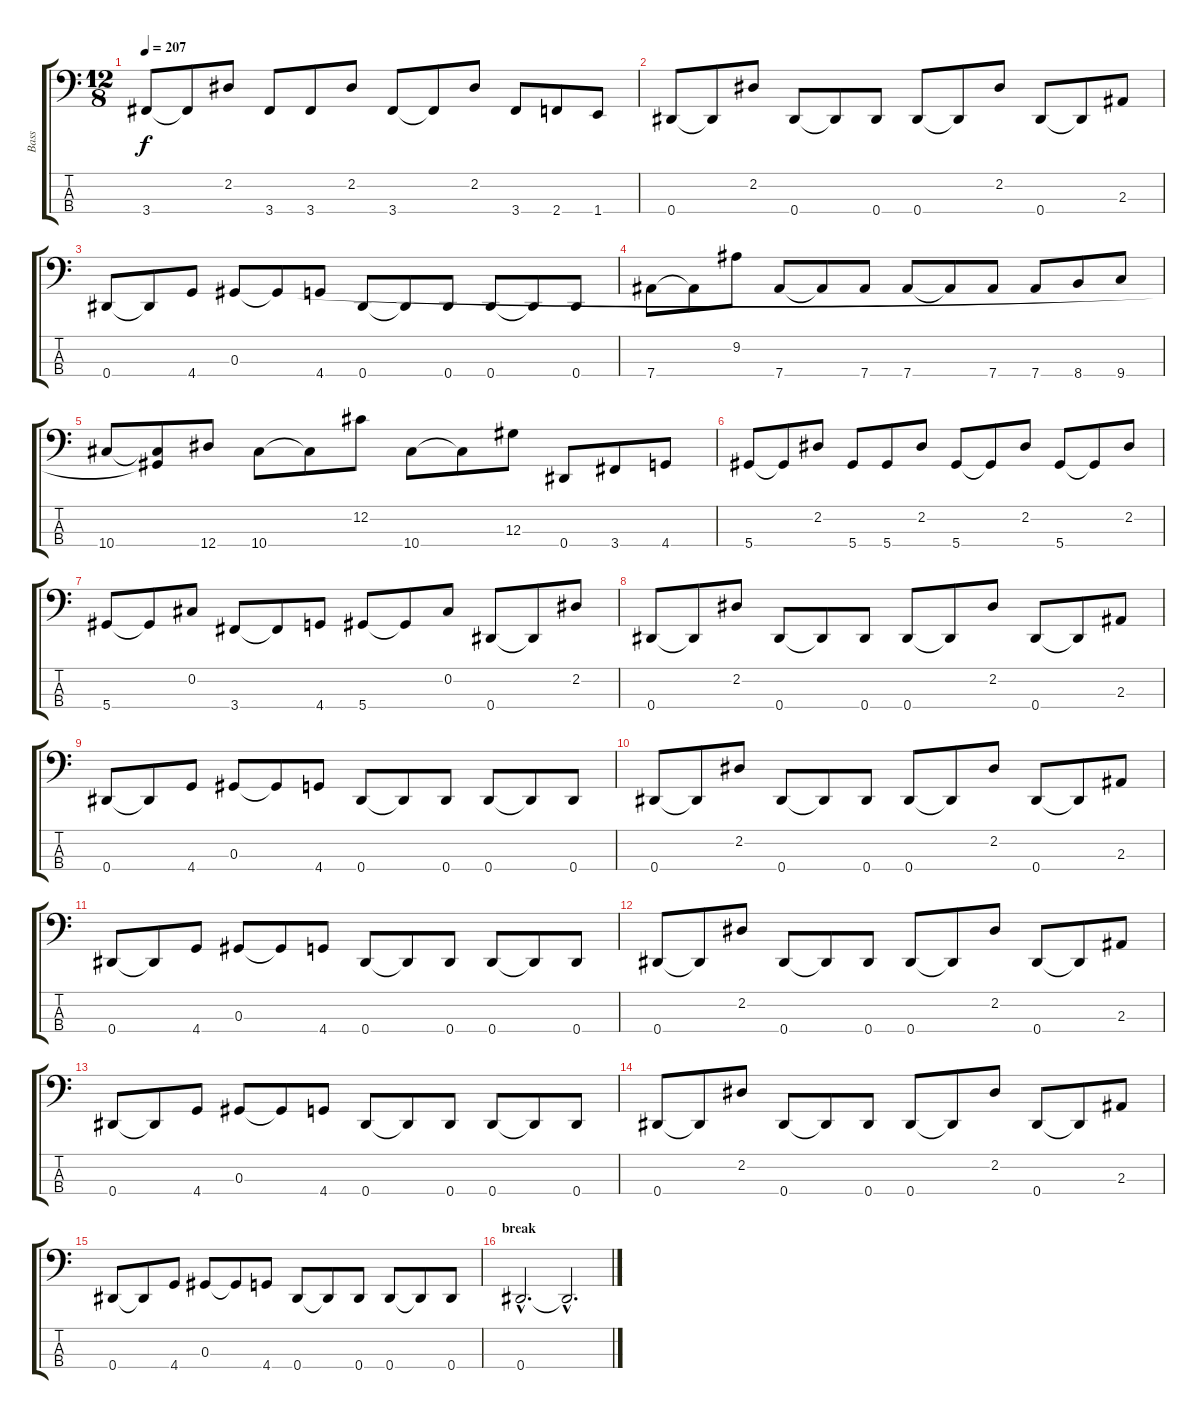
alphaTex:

\track ("Bass" "Bass") {instrument electricbasspick}
\staff {score tabs}
\tuning (Gb2 Db2 Ab1 Eb1) {hide}
\ts (12 8)
\tempo 207
\clef f4
\ks c
3.4.8{dy f} 3.4{t}.8 2.2.8 3.4.8 3.4.8 2.2.8 3.4.8 3.4{t}.8 2.2.8 3.4.8 2.4.8 1.4.8 |
0.4.8 0.4{t}.8 2.2.8 0.4.8 0.4{t}.8 0.4.8 0.4.8 0.4{t}.8 2.2.8 0.4.8 0.4{t}.8 2.3.8 |
0.4.8 0.4{t}.8 4.4.8 0.3.8 0.3{t}.8 4.4.8 0.4.8 0.4{t}.8 0.4.8 0.4.8 0.4{t}.8 0.4.8 |
7.4.8 7.4{t}.8 9.2.8 7.4.8 7.4{t}.8 7.4.8 7.4.8 7.4{t}.8 7.4.8 7.4.8 8.4.8 9.4.8 |
10.4.8 (0.3{t} 10.4{t}).8 12.4.8 10.4.8 10.4{t}.8 12.2.8 10.4.8 10.4{t}.8 12.3.8 0.4.8 3.4.8 4.4.8 |
5.4.8 5.4{t}.8 2.2.8 5.4.8 5.4.8 2.2.8 5.4.8 5.4{t}.8 2.2.8 5.4.8 5.4{t}.8 2.2.8 |
5.4.8 5.4{t}.8 0.2.8 3.4.8 3.4{t}.8 4.4.8 5.4.8 5.4{t}.8 0.2.8 0.4.8 0.4{t}.8 2.2.8 |
0.4.8 0.4{t}.8 2.2.8 0.4.8 0.4{t}.8 0.4.8 0.4.8 0.4{t}.8 2.2.8 0.4.8 0.4{t}.8 2.3.8 |
0.4.8 0.4{t}.8 4.4.8 0.3.8 0.3{t}.8 4.4.8 0.4.8 0.4{t}.8 0.4.8 0.4.8 0.4{t}.8 0.4.8 |
0.4.8 0.4{t}.8 2.2.8 0.4.8 0.4{t}.8 0.4.8 0.4.8 0.4{t}.8 2.2.8 0.4.8 0.4{t}.8 2.3.8 |
0.4.8 0.4{t}.8 4.4.8 0.3.8 0.3{t}.8 4.4.8 0.4.8 0.4{t}.8 0.4.8 0.4.8 0.4{t}.8 0.4.8 |
0.4.8 0.4{t}.8 2.2.8 0.4.8 0.4{t}.8 0.4.8 0.4.8 0.4{t}.8 2.2.8 0.4.8 0.4{t}.8 2.3.8 |
0.4.8 0.4{t}.8 4.4.8 0.3.8 0.3{t}.8 4.4.8 0.4.8 0.4{t}.8 0.4.8 0.4.8 0.4{t}.8 0.4.8 |
0.4.8 0.4{t}.8 2.2.8 0.4.8 0.4{t}.8 0.4.8 0.4.8 0.4{t}.8 2.2.8 0.4.8 0.4{t}.8 2.3.8 |
0.4.8 0.4{t}.8 4.4.8 0.3.8 0.3{t}.8 4.4.8 0.4.8 0.4{t}.8 0.4.8 0.4.8 0.4{t}.8 0.4.8 |
\section ("" "break")
0.4{hac}.2{d} 0.4{hac t}.2{d}
